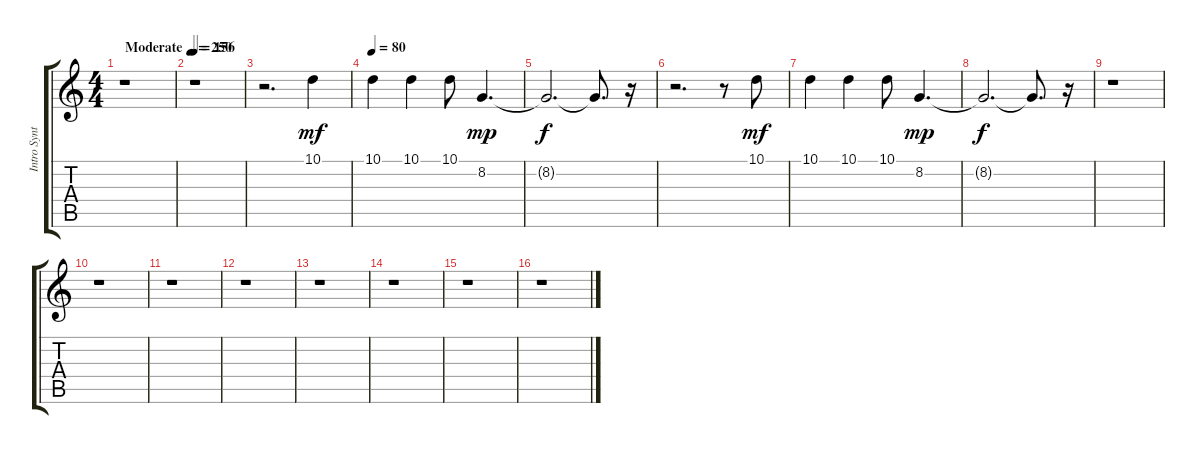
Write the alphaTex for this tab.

\track ("Intro Synth" "Intro Synt") {instrument lead8bassandlead}
\staff {score tabs}
\tuning (E4 B3 G3 D3 A2 E2) {hide}
\ts (4 4)
\tempo (250 "Moderate")
\clef g2
\ks c
r.1{dy mf instrument lead8bassandlead} |
\tempo 156
r.1 |
r.2{d} 10.1.4 |
\tempo 80
10.1.4 10.1.4 10.1.8 8.2.4{d dy mp} |
8.2{t}.2{d dy f} 8.2{t}.8{d} r.16 |
r.2{d} r.8 10.1.8{dy mf} |
10.1.4 10.1.4 10.1.8 8.2.4{d dy mp} |
8.2{t}.2{d dy f} 8.2{t}.8{d} r.16 |
r.1 |
r.1 |
r.1 |
r.1 |
r.1 |
r.1 |
r.1 |
r.1
